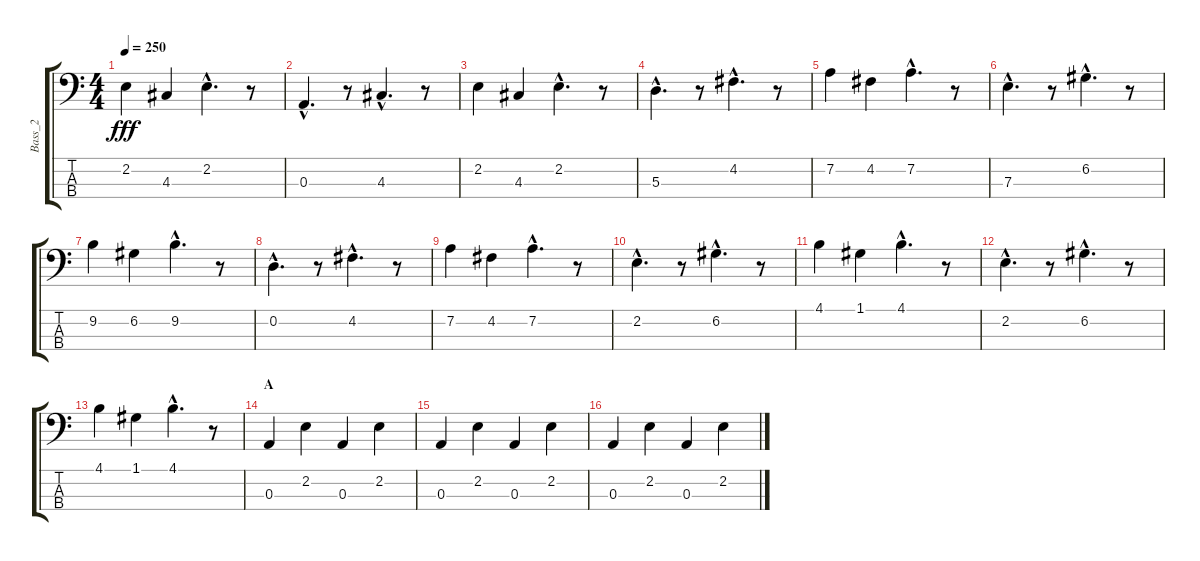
\track ("Bass_2" "Bass_2") {instrument acousticbass}
\staff {score tabs}
\tuning (G2 D2 A1 E1) {hide}
\ts (4 4)
\tempo 250
\clef f4
\ks c
2.2.4{dy fff} 4.3.4 2.2{hac}.4{d} r.8 |
0.3{hac}.4{d} r.8 4.3{hac}.4{d} r.8 |
2.2.4 4.3.4 2.2{hac}.4{d} r.8 |
5.3{hac}.4{d} r.8 4.2{hac}.4{d} r.8 |
7.2.4 4.2.4 7.2{hac}.4{d} r.8 |
7.3{hac}.4{d} r.8 6.2{hac}.4{d} r.8 |
9.2.4 6.2.4 9.2{hac}.4{d} r.8 |
0.2{hac}.4{d} r.8 4.2{hac}.4{d} r.8 |
7.2.4 4.2.4 7.2{hac}.4{d} r.8 |
2.2{hac}.4{d} r.8 6.2{hac}.4{d} r.8 |
4.1.4 1.1.4 4.1{hac}.4{d} r.8 |
2.2{hac}.4{d} r.8 6.2{hac}.4{d} r.8 |
4.1.4 1.1.4 4.1{hac}.4{d} r.8 |
\section ("" "A")
0.3.4 2.2.4 0.3.4 2.2.4 |
0.3.4 2.2.4 0.3.4 2.2.4 |
0.3.4 2.2.4 0.3.4 2.2.4
